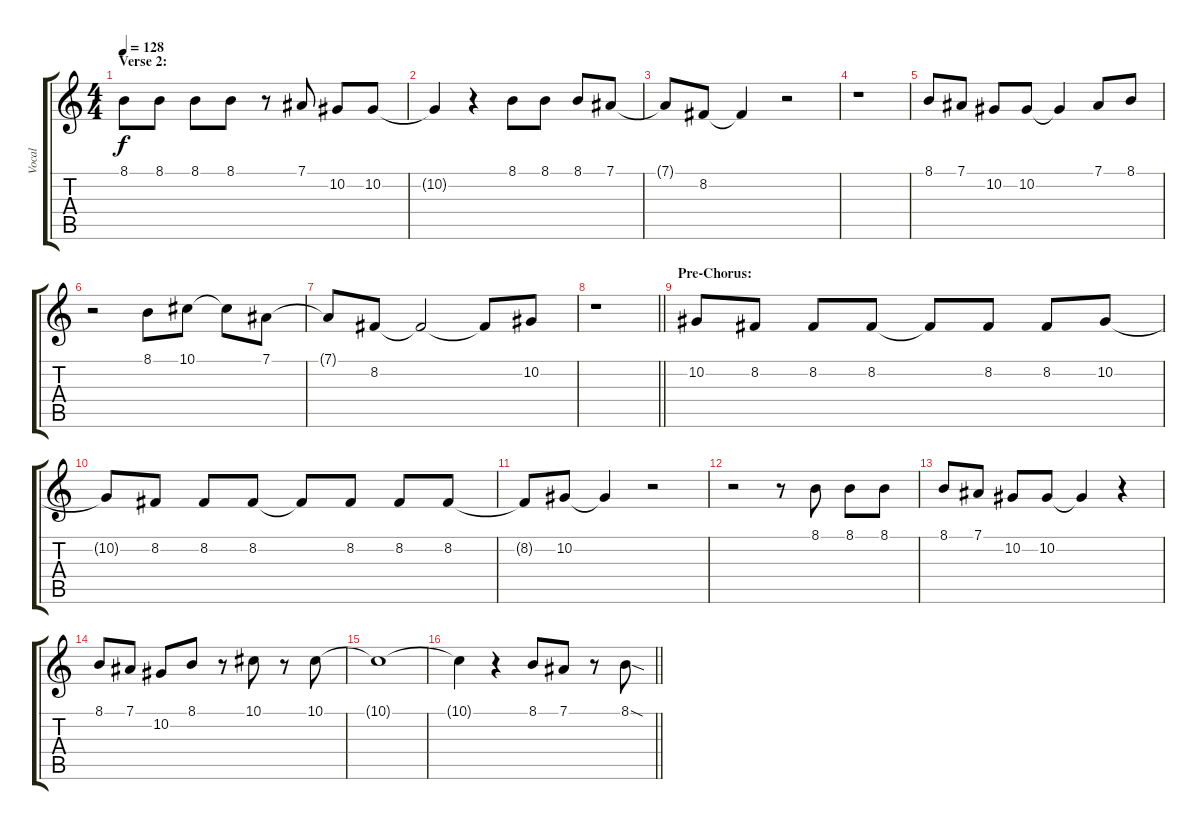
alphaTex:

\track ("Vocal" "Vocal") {instrument oboe}
\staff {score tabs}
\tuning (Eb4 Bb3 Gb3 Db3 Ab2 Eb2) {hide}
\ts (4 4)
\section ("" "Verse 2:")
\tempo 128
\clef g2
\ks c
8.1.8{dy f} 8.1.8 8.1.8 8.1.8 r.8 7.1.8 10.2.8 10.2.8 |
10.2{t}.4 r.4 8.1.8 8.1.8 8.1.8 7.1.8 |
7.1{t}.8 8.2.8 8.2{t}.4 r.2 |
r.1 |
8.1.8 7.1.8 10.2.8 10.2.8 10.2{t}.4 7.1.8 8.1.8 |
r.2 8.1.8 10.1.8 10.1{t}.8 7.1.8 |
7.1{t}.8 8.2.8 8.2{t}.2 8.2{t}.8 10.2.8 |
\barLineRight lightlight
r.1 |
\section ("" "Pre-Chorus:")
10.2.8 8.2.8 8.2.8 8.2.8 8.2{t}.8 8.2.8 8.2.8 10.2.8 |
10.2{t}.8 8.2.8 8.2.8 8.2.8 8.2{t}.8 8.2.8 8.2.8 8.2.8 |
8.2{t}.8 10.2.8 10.2{t}.4 r.2 |
r.2 r.8 8.1.8 8.1.8 8.1.8 |
8.1.8 7.1.8 10.2.8 10.2.8 10.2{t}.4 r.4 |
8.1.8 7.1.8 10.2.8 8.1.8 r.8 10.1.8 r.8 10.1.8 |
10.1{t}.1 |
\barLineRight lightlight
10.1{t}.4 r.4 8.1.8 7.1.8 r.8 8.1{sod}.8
